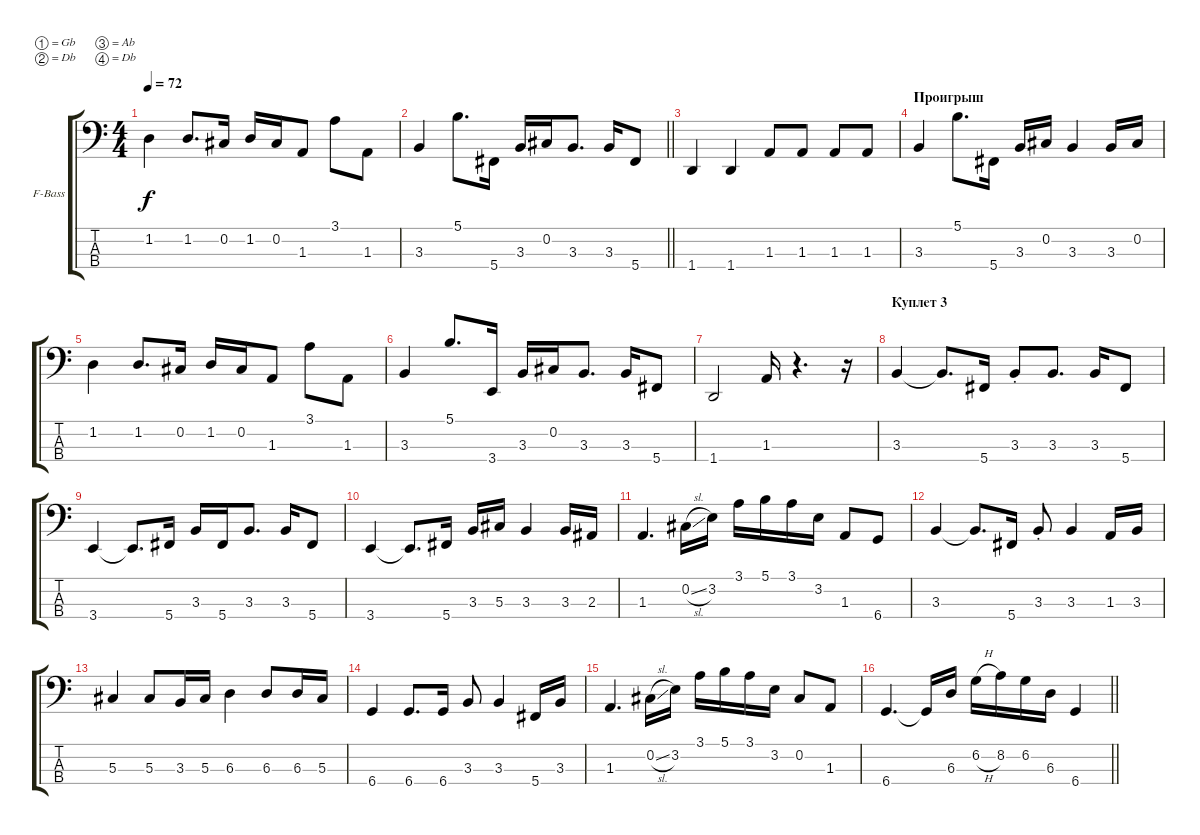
\bracketExtendMode groupsimilarinstruments
\firstSystemTrackNameOrientation horizontal
\otherSystemsTrackNameOrientation horizontal
\track ("Бас" "F-Bass") {instrument fretlessbass}
\staff {score tabs}
\tuning (Gb2 Db2 Ab1 Db1)
\ts (4 4)
\tempo 72
\clef f4
\ks c
1.2.4{dy f} 1.2.8{d} 0.2.16 1.2.16 0.2.16 1.3.8 3.1.8 1.3.8 |
\barLineRight lightlight
3.3.4 5.1.8{d} 5.4.16 3.3.16 0.2.16 3.3.8{d} 3.3.16 5.4.8 |
1.4.4 1.4.4 1.3.8 1.3.8 1.3.8 1.3.8 |
\section ("" "Проигрыш")
3.3.4 5.1.8{d} 5.4.16 3.3.16 0.2.16 3.3.4 3.3.16 0.2.16 |
1.2.4 1.2.8{d} 0.2.16 1.2.16 0.2.16 1.3.8 3.1.8 1.3.8 |
3.3.4 5.1.8{d} 3.4.16 3.3.16 0.2.16 3.3.8{d} 3.3.16 5.4.8 |
1.4.2 1.3.16 r.4{d} r.16 |
\section ("" "Куплет 3")
3.3.4 3.3{t}.8{d} 5.4.16 3.3{st}.8 3.3.8{d} 3.3.16 5.4.8 |
3.4.4 3.4{t}.8{d} 5.4.16 3.3.16 5.4.16 3.3.8{d} 3.3.16 5.4.8 |
3.4.4 3.4{t}.8{d} 5.4.16 3.3.16 5.3.16 3.3.4 3.3.16 2.3.16 |
1.3.4{d} 0.2{sl}.16 3.2.16 3.1.16 5.1.16 3.1.16 3.2.16 1.3.8 6.4.8 |
3.3.4 3.3{t}.8{d} 5.4.16 3.3{st}.8 3.3.4 1.3.16 3.3.16 |
5.3.4 5.3.8 3.3.16 5.3.16 6.3.4 6.3.8 6.3.16 5.3.16 |
6.4.4 6.4.8{d} 6.4.16 3.3.8 3.3.4 5.4.16 3.3.16 |
1.3.4{d} 0.2{sl}.16 3.2.16 3.1.16 5.1.16 3.1.16 3.2.16 0.2.8 1.3.8 |
\barLineRight lightlight
6.4.4{d} 6.4{t}.16 6.3.16 6.2{h}.16 8.2.16 6.2.16 6.3.16 6.4.4
